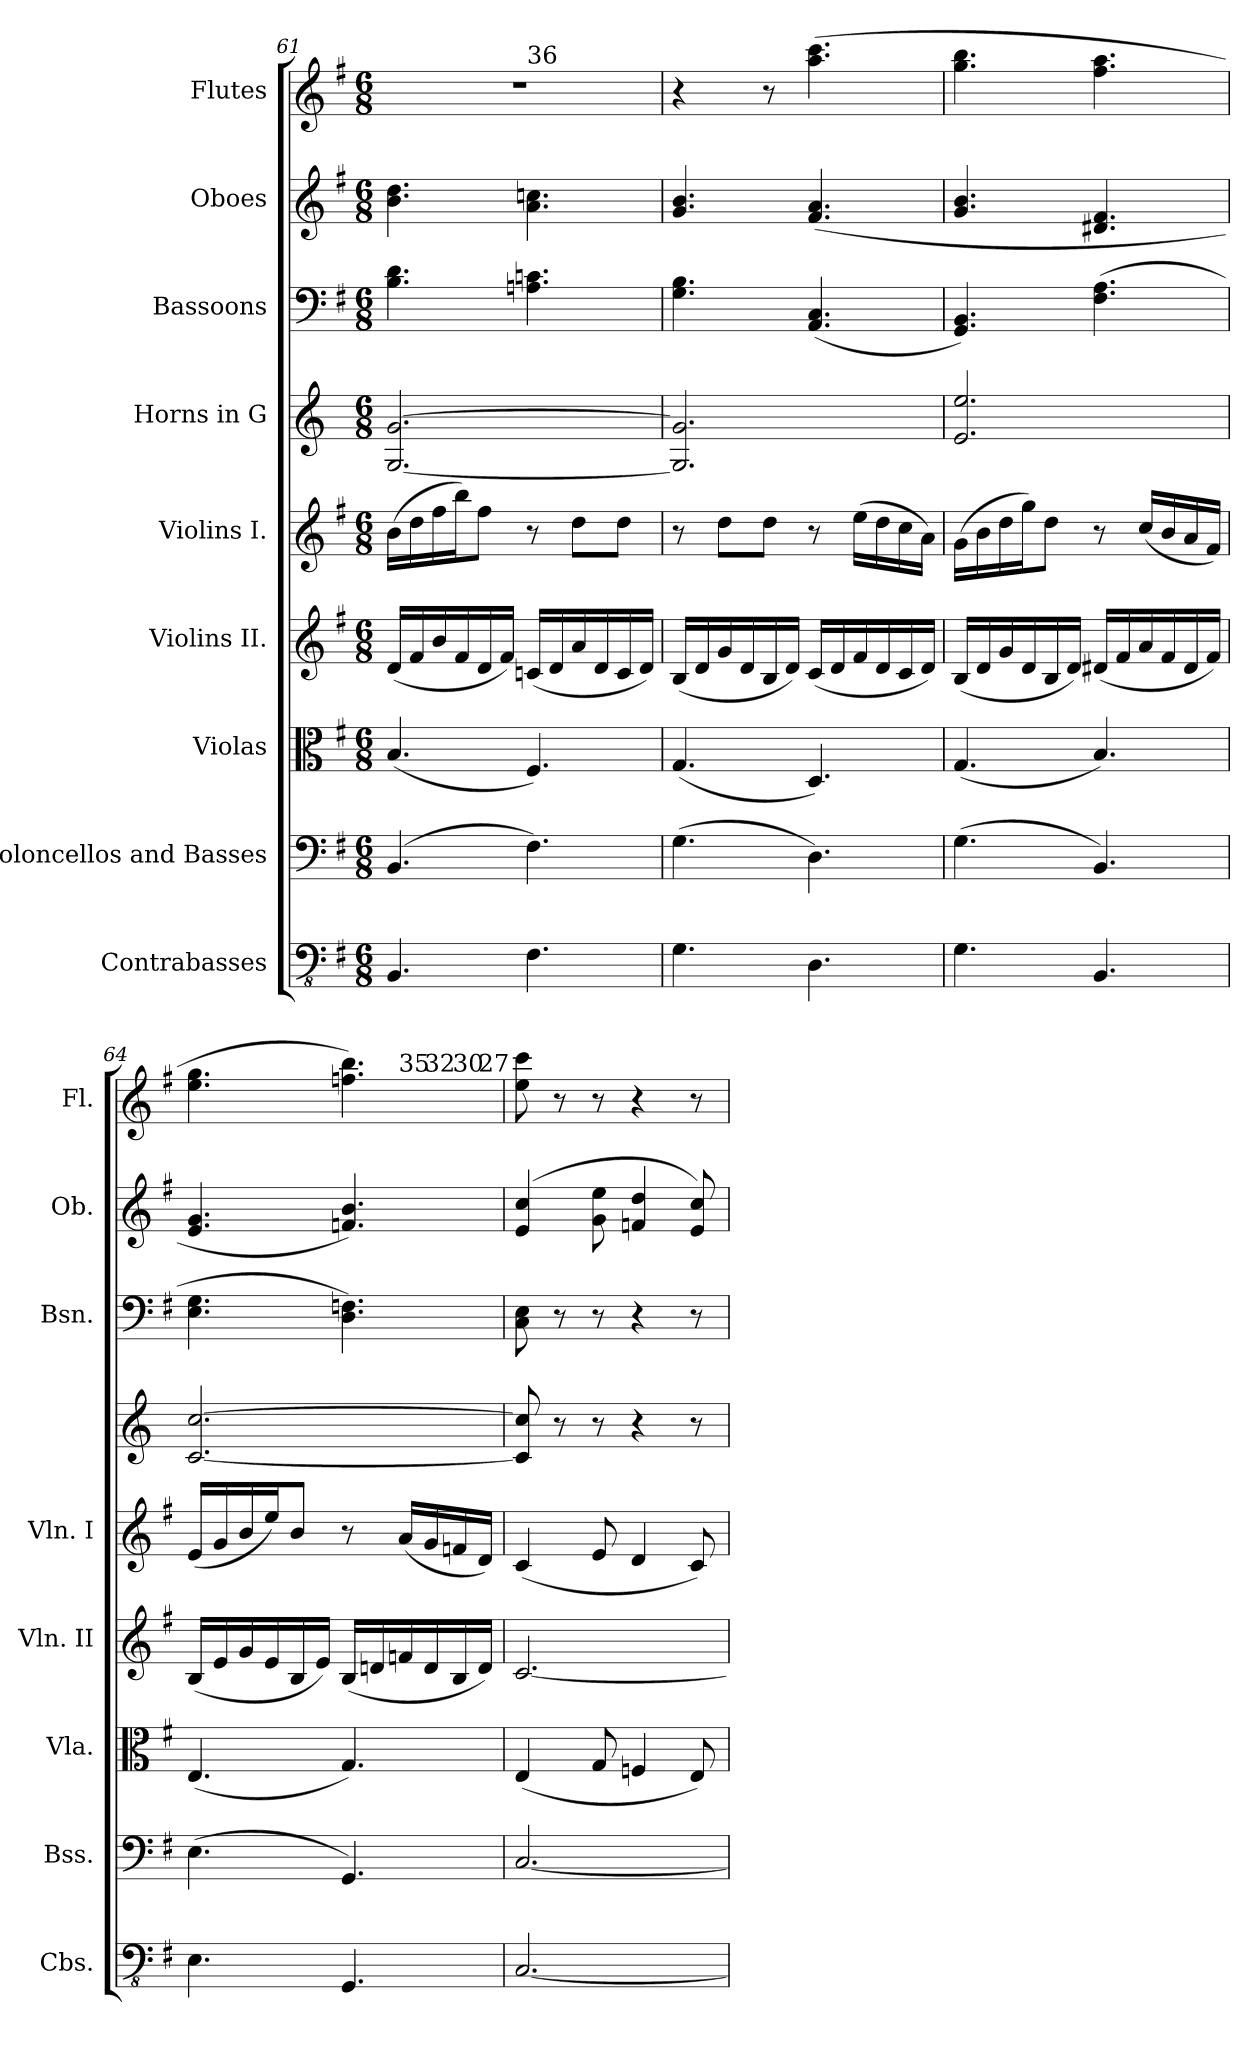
**kern	**kern	**kern	**kern	**kern	**kern	**kern	**kern	**kern
*part9	*part8	*part7	*part6	*part5	*part4	*part3	*part2	*part1
*staff9	*staff8	*staff7	*staff6	*staff5	*staff4	*staff3	*staff2	*staff1
*I"Contrabasses	*I"Violoncellos and Basses	*I"Violas	*I"Violins II.	*I"Violins I.	*I"Horns in G	*I"Bassoons	*I"Oboes	*I"Flutes
*I'Cbs.	*I'Bss.	*I'Vla.	*I'Vln. II	*I'Vln. I	*	*I'Bsn.	*I'Ob.	*I'Fl.
*clefFv4	*clefF4	*clefC3	*clefG2	*clefG2	*clefG2	*clefF4	*clefG2	*clefG2
*	*	*	*	*	*ITrd3c5	*	*	*
*k[f#]	*k[f#]	*k[f#]	*k[f#]	*k[f#]	*k[f#]	*k[f#]	*k[f#]	*k[f#]
*M6/8	*M6/8	*M6/8	*M6/8	*M6/8	*M6/8	*M6/8	*M6/8	*M6/8
=61	=61	=61	=61	=61	=61	=61	=61	=61
*	*	*	*	*	*	*	*	*^
4.BBB/	(>4.BB/	(<4.B/	(<16d/LL	(>16b\LL	[2.D/ [2.d/	4.B\ 4.d\	4.b\ 4.dd\	2.r	4.ryy
.	.	.	16f#/	16dd\	.	.	.	.	.
.	.	.	16b/	16ff#\	.	.	.	.	.
.	.	.	16f#/	16bb\J)	.	.	.	.	.
.	.	.	16d/	8ff#\J	.	.	.	.	.
.	.	.	16f#/JJ)	.	.	.	.	.	.
!	!	!	!	!	!	!	!	!	!LO:TX:a:t=36
4.FF#\	4.F#\)	4.F#/)	(<16cn/LL	8r	.	4.An\ 4.cn\	4.a\ 4.ccn\	.	4.ryy
.	.	.	16d/	.	.	.	.	.	.
.	.	.	16a/	8dd\L	.	.	.	.	.
.	.	.	16d/	.	.	.	.	.	.
.	.	.	16c/	8dd\J	.	.	.	.	.
.	.	.	16d/JJ)	.	.	.	.	.	.
*	*	*	*	*	*	*	*	*v	*v
=62	=62	=62	=62	=62	=62	=62	=62	=62
4.GG\	(>4.G\	(<4.G/	(<16B/LL	8r	2.D/] 2.d/]	4.G\ 4.B\	4.g/ 4.b/	4r
.	.	.	16d/	.	.	.	.	.
.	.	.	16g/	8dd\L	.	.	.	.
.	.	.	16d/	.	.	.	.	.
.	.	.	16B/	8dd\J	.	.	.	8r
.	.	.	16d/JJ)	.	.	.	.	.
4.DD\	4.D\)	4.D/)	(<16c/LL	8r	.	(<4.AA/ 4.C/	(>4.f#/ 4.a/	(>4.aa\ 4.ccc\
.	.	.	16d/	.	.	.	.	.
.	.	.	16f#/	(>16ee\LL	.	.	.	.
.	.	.	16d/	16dd\	.	.	.	.
.	.	.	16c/	16cc\	.	.	.	.
.	.	.	16d/JJ)	16a\JJ)	.	.	.	.
=63	=63	=63	=63	=63	=63	=63	=63	=63
4.GG\	(>4.G\	(<4.G/	(<16B/LL	(>16g\LL	2.B/ 2.b/	4.GG/ 4.BB/)	4.g/ 4.b/	4.gg\ 4.bb\
.	.	.	16d/	16b\	.	.	.	.
.	.	.	16g/	16dd\	.	.	.	.
.	.	.	16d/	16gg\J)	.	.	.	.
.	.	.	16B/	8dd\J	.	.	.	.
.	.	.	16d/JJ)	.	.	.	.	.
4.BBB/	4.BB/)	4.B/)	(<16d#X/LL	8r	.	(>4.F#\ 4.A\	4.d#X/ 4.f#/	4.ff#\ 4.aa\
.	.	.	16f#/	.	.	.	.	.
.	.	.	16a/	(<16cc/LL	.	.	.	.
.	.	.	16f#/	16b/	.	.	.	.
.	.	.	16d#/	16a/	.	.	.	.
.	.	.	16f#/JJ)	16f#/JJ)	.	.	.	.
=64	=64	=64	=64	=64	=64	=64	=64	=64
*	*	*	*	*	*	*	*	*^
*	*	*	*	*	*	*	*	*	*^
*	*	*	*	*	*	*	*	*	*	*^
*	*	*	*	*	*	*	*	*	*	*	*^
4.EE\	(>4.E\	(<4.E/	(<16B/LL	(<16e/LL	[2.G/ [2.g/	4.E\ 4.G\	4.e/ 4.g/	4.ee\ 4.gg\	2ryy	2ryy	2ryy	2ryy
.	.	.	16e/	16g/	.	.	.	.	.	.	.	.
.	.	.	16g/	16b/	.	.	.	.	.	.	.	.
.	.	.	16e/	16ee/J)	.	.	.	.	.	.	.	.
.	.	.	16B/	8b/J	.	.	.	.	.	.	.	.
.	.	.	16e/JJ)	.	.	.	.	.	.	.	.	.
4.GGG/	4.GG/)	4.G/)	(<16B/LL	8r	.	4.D\ 4.Fn\)	4.fn/ 4.b/)	4.ffn\ 4.bb\)	.	.	.	.
.	.	.	16dn/	.	.	.	.	.	.	.	.	.
!	!	!	!	!	!	!	!	!	!LO:TX:a:t=35	!	!	!
.	.	.	16fn/	(<16a/LL	.	.	.	.	4ryy	16ryy	8ryy	8.ryy
!	!	!	!	!	!	!	!	!	!	!LO:TX:a:t=32	!	!
.	.	.	16d/	16g/	.	.	.	.	.	8.ryy	.	.
!	!	!	!	!	!	!	!	!	!	!	!LO:TX:a:t=30	!
.	.	.	16B/	16fn/	.	.	.	.	.	.	8ryy	.
!	!	!	!	!	!	!	!	!	!	!	!	!LO:TX:a:t=27
.	.	.	16d/JJ)	16d/JJ)	.	.	.	.	.	.	.	16ryy
!!LO:LB:g=z
=65	=65	=65	=65	=65	=65	=65	=65	=65	=65	=65	=65	=65
!	!	!	!	!	!	!	!	!LO:TX:a:t=34	!	!	!	!
*	*	*	*	*	*	*	*	*v	*v	*v	*v	*v
[2.CC/	[2.C/	(<4E/	[2.c/	(<4c/	8G/] 8g/]	8C\ 8E\	(>4e/ 4cc/	8ee\ 8ccc\
.	.	.	.	.	8r	8r	.	8r
.	.	8G/	.	8e/	8r	8r	8g\ 8ee\	8r
.	.	4Fn/	.	4d/	4r	4r	4fn/ 4dd/	4r
.	.	8E/)	.	8c/)	8r	8r	8e/ 8cc/)	8r
=	=	=	=	=	=	=	=	=
*-	*-	*-	*-	*-	*-	*-	*-	*-
